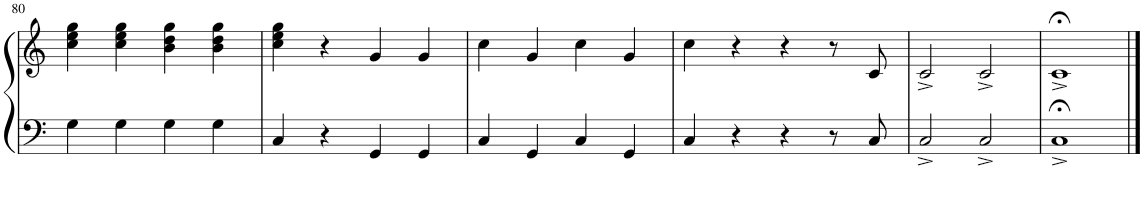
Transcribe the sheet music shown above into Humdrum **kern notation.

**kern	**kern
*part1	*part1
*staff2	*staff1
*I"Piano	*
*I'Pno	*
!!LO:PB:g=z
*clefF4	*clefG2
*k[]	*k[]
*M4/4	*M4/4
*met(c|)	*met(c|)
=80	=80
4G\	4cc\ 4ee\ 4gg\
4G\	4cc\ 4ee\ 4gg\
4G\	4b\ 4dd\ 4gg\
4G\	4b\ 4dd\ 4gg\
=81	=81
4C/	4cc\ 4ee\ 4gg\
4r	4r
4GG/	4g/
4GG/	4g/
=82	=82
4C/	4cc\
4GG/	4g/
4C/	4cc\
4GG/	4g/
=83	=83
4C/	4cc\
4r	4r
4r	4r
8r	8r
8C/	8c/
=84	=84
2C^/	2c^/
2C^/	2c^/
=85	=85
1C;<^	1c;<^
==	==
*-	*-
